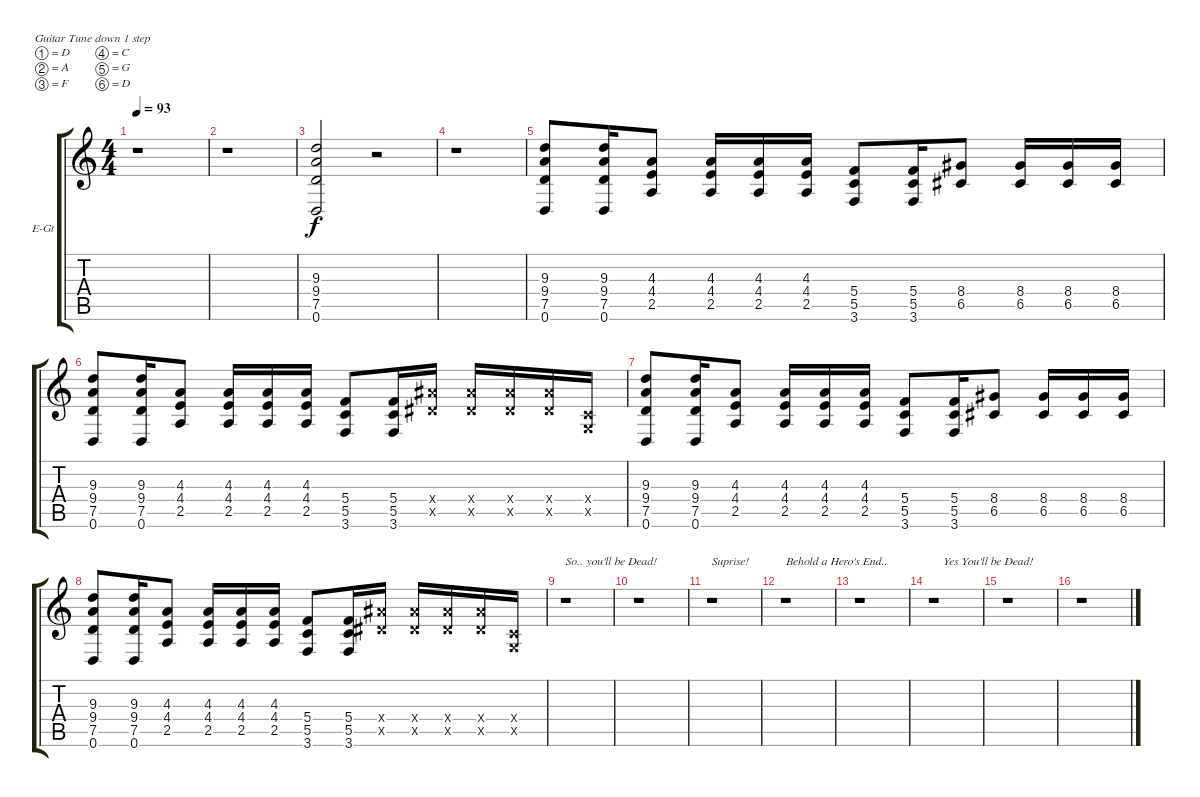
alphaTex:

\bracketExtendMode groupsimilarinstruments
\firstSystemTrackNameOrientation horizontal
\otherSystemsTrackNameOrientation horizontal
\track ("Drak" "E-Gt") {instrument distortionguitar}
\staff {score tabs}
\tuning (D4 A3 F3 C3 G2 D2)
\ts (4 4)
\beaming (8 2 2 2 2)
\tempo 93
\clef g2
\ks c
r.1{dy f instrument distortionguitar} |
r.1 |
(9.3 9.4 7.5 0.6).2 r.2 |
r.1 |
(9.3 9.4 7.5 0.6).8 (9.3 9.4 7.5 0.6).16 (4.3 4.4 2.5).8 (4.3 4.4 2.5).16 (4.3 4.4 2.5).16 (4.3 4.4 2.5).16 (5.4 5.5 3.6).8 (5.4 5.5 3.6).16 (8.4 6.5).8 (8.4 6.5).16 (8.4 6.5).16 (8.4 6.5).16 |
(9.3 9.4 7.5 0.6).8 (9.3 9.4 7.5 0.6).16 (4.3 4.4 2.5).8 (4.3 4.4 2.5).16 (4.3 4.4 2.5).16 (4.3 4.4 2.5).16 (5.4 5.5 3.6).8 (5.4 5.5 3.6).16 (10.4{x} 8.5{x}).16 (10.4{x} 8.5{x}).16 (10.4{x} 8.5{x}).16 (10.4{x} 8.5{x}).16 (0.4{x} 0.5{x}).16 |
(9.3 9.4 7.5 0.6).8 (9.3 9.4 7.5 0.6).16 (4.3 4.4 2.5).8 (4.3 4.4 2.5).16 (4.3 4.4 2.5).16 (4.3 4.4 2.5).16 (5.4 5.5 3.6).8 (5.4 5.5 3.6).16 (8.4 6.5).8 (8.4 6.5).16 (8.4 6.5).16 (8.4 6.5).16 |
(9.3 9.4 7.5 0.6).8 (9.3 9.4 7.5 0.6).16 (4.3 4.4 2.5).8 (4.3 4.4 2.5).16 (4.3 4.4 2.5).16 (4.3 4.4 2.5).16 (5.4 5.5 3.6).8 (5.4 5.5 3.6).16 (10.4{x} 8.5{x}).16 (10.4{x} 8.5{x}).16 (10.4{x} 8.5{x}).16 (10.4{x} 8.5{x}).16 (0.4{x} 0.5{x}).16 |
r.1{txt "So.. you'll be Dead!"} |
r.1 |
r.1{txt "Suprise!"} |
r.1{txt "Behold a Hero's End.."} |
r.1 |
r.1{txt "   Yes You'll be Dead!"} |
r.1 |
r.1
